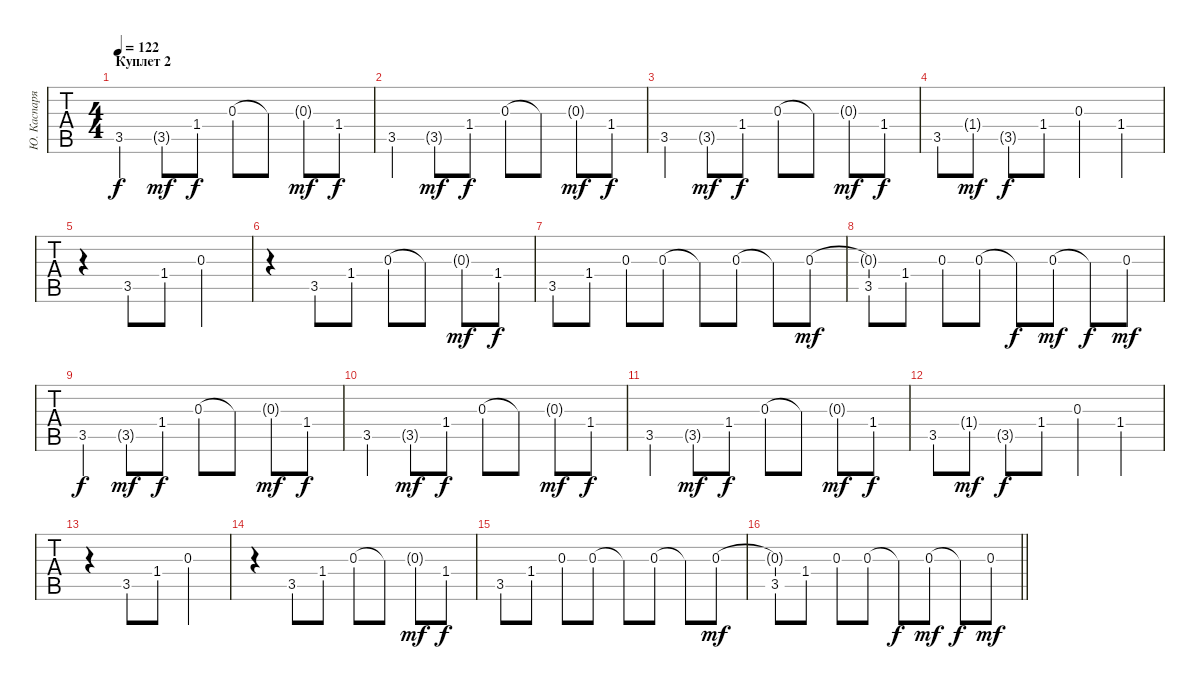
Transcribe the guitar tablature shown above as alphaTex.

\track ("Ю. Каспарян (Доп. гитара)" "Ю. Каспаря") {instrument electricguitarclean}
\staff {tabs}
\tuning (E4 B3 G3 D3 A2 E2) {hide}
\ts (4 4)
\section ("" "Куплет 2")
\tempo 122
\clef g2
\ks c
3.5.4{dy f} 3.5{g}.8{dy mf} 1.4.8{dy f} 0.3.8 0.3{t}.8 0.3{g}.8{dy mf} 1.4.8{dy f} |
3.5.4 3.5{g}.8{dy mf} 1.4.8{dy f} 0.3.8 0.3{t}.8 0.3{g}.8{dy mf} 1.4.8{dy f} |
3.5.4 3.5{g}.8{dy mf} 1.4.8{dy f} 0.3.8 0.3{t}.8 0.3{g}.8{dy mf} 1.4.8{dy f} |
3.5.8 1.4{g}.8{dy mf} 3.5{g}.8{dy f} 1.4.8 0.3.4 1.4.4 |
r.4 3.5.8 1.4.8 0.3.2 |
r.4 3.5.8 1.4.8 0.3.8 0.3{t}.8 0.3{g}.8{dy mf} 1.4.8{dy f} |
3.5.8 1.4.8 0.3.8 0.3.8 0.3{t}.8 0.3.8 0.3{t}.8 0.3.8{dy mf} |
(0.3{t} 3.5).8 1.4.8 0.3.8 0.3.8 0.3{t}.8{dy f} 0.3.8{dy mf} 0.3{t}.8{dy f} 0.3.8{dy mf} |
3.5.4{dy f} 3.5{g}.8{dy mf} 1.4.8{dy f} 0.3.8 0.3{t}.8 0.3{g}.8{dy mf} 1.4.8{dy f} |
3.5.4 3.5{g}.8{dy mf} 1.4.8{dy f} 0.3.8 0.3{t}.8 0.3{g}.8{dy mf} 1.4.8{dy f} |
3.5.4 3.5{g}.8{dy mf} 1.4.8{dy f} 0.3.8 0.3{t}.8 0.3{g}.8{dy mf} 1.4.8{dy f} |
3.5.8 1.4{g}.8{dy mf} 3.5{g}.8{dy f} 1.4.8 0.3.4 1.4.4 |
r.4 3.5.8 1.4.8 0.3.2 |
r.4 3.5.8 1.4.8 0.3.8 0.3{t}.8 0.3{g}.8{dy mf} 1.4.8{dy f} |
3.5.8 1.4.8 0.3.8 0.3.8 0.3{t}.8 0.3.8 0.3{t}.8 0.3.8{dy mf} |
\barLineRight lightlight
(0.3{t} 3.5).8 1.4.8 0.3.8 0.3.8 0.3{t}.8{dy f} 0.3.8{dy mf} 0.3{t}.8{dy f} 0.3.8{dy mf}
